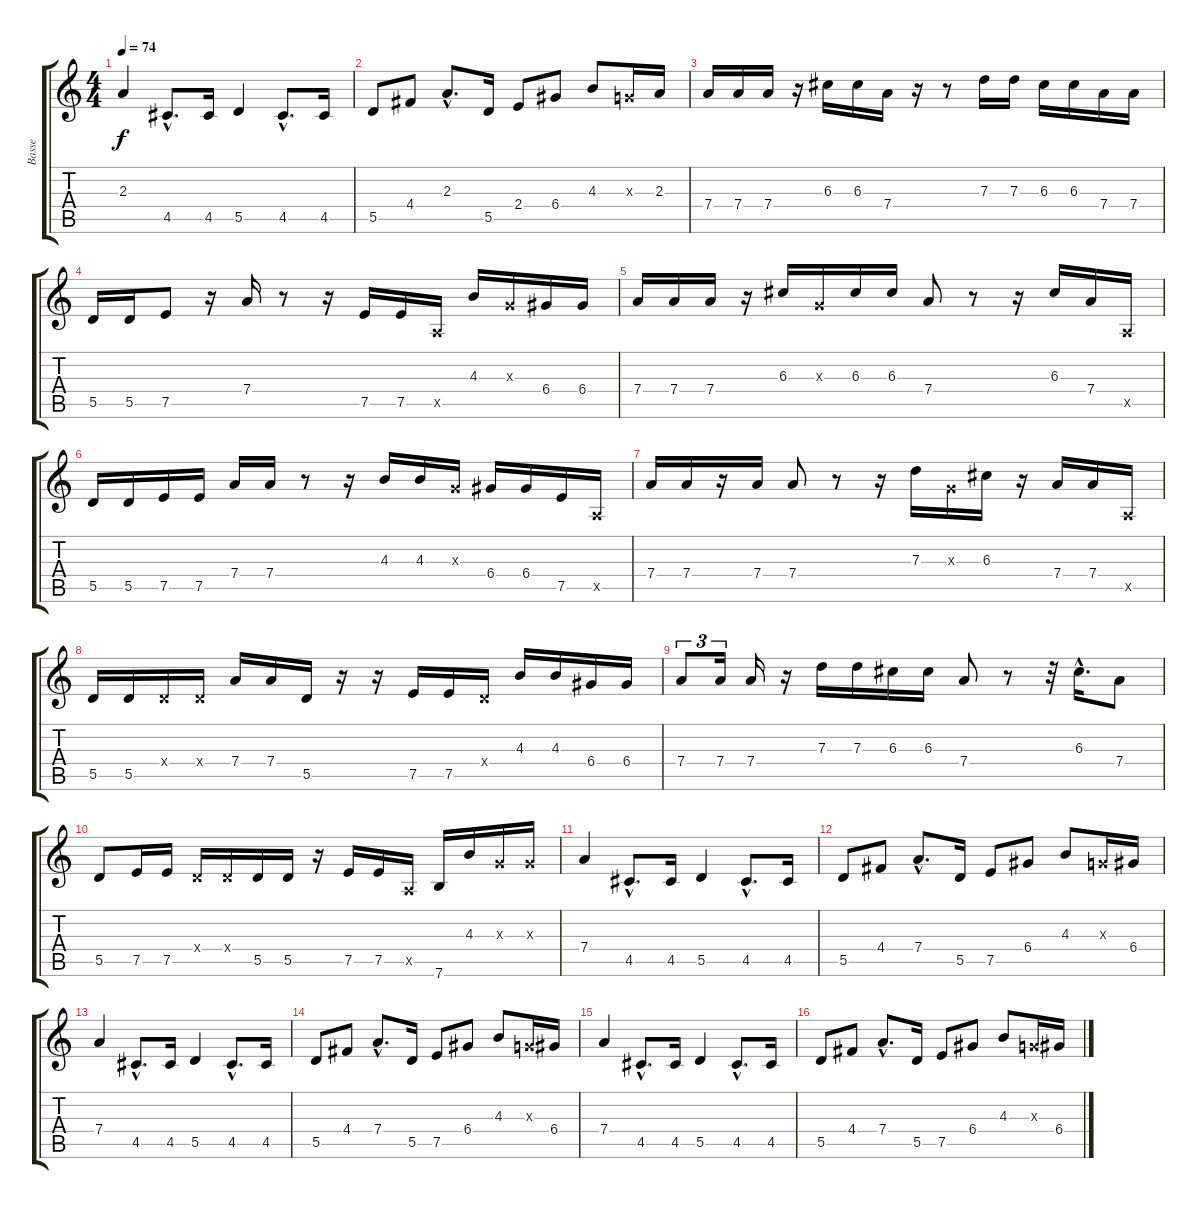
\track ("Basse" "Basse") {instrument electricbasspick}
\staff {score tabs}
\tuning (E4 B3 G3 D3 A2 E2) {hide}
\ts (4 4)
\tempo 74
\clef g2
\ks c
2.3.4{dy f} 4.5{hac}.8{d} 4.5.16 5.5.4 4.5{hac}.8{d} 4.5.16 |
5.5.8 4.4.8 2.3{hac}.8{d} 5.5.16 2.4.8 6.4.8 4.3.8 0.3{x}.16 2.3.16 |
7.4.16 7.4.16 7.4.16 r.16 6.3.16 6.3.16 7.4.16 r.16 r.8 7.3.16 7.3.16 6.3.16 6.3.16 7.4.16 7.4.16 |
5.5.16 5.5.16 7.5.8 r.16 7.4.16 r.8 r.16 7.5.16 7.5.16 0.5{x}.16 4.3.16 0.3{x}.16 6.4.16 6.4.16 |
7.4.16 7.4.16 7.4.16 r.16 6.3.16 0.3{x}.16 6.3.16 6.3.16 7.4.8 r.8 r.16 6.3.16 7.4.16 0.5{x}.16 |
5.5.16 5.5.16 7.5.16 7.5.16 7.4.16 7.4.16 r.8 r.16 4.3.16 4.3.16 0.3{x}.16 6.4.16 6.4.16 7.5.16 0.5{x}.16 |
7.4.16 7.4.16 r.16 7.4.16 7.4.8 r.8 r.16 7.3.16 0.3{x}.16 6.3.16 r.16 7.4.16 7.4.16 0.5{x}.16 |
5.5.16 5.5.16 0.4{x}.16 0.4{x}.16 7.4.16 7.4.16 5.5.16 r.16 r.16 7.5.16 7.5.16 0.4{x}.16 4.3.16 4.3.16 6.4.16 6.4.16 |
7.4.8{tu (3 2)} 7.4.16{tu (3 2)} 7.4.16 r.16 7.3.16 7.3.16 6.3.16 6.3.16 7.4.8 r.8 r.32 6.3{hac}.16{d} 7.4.8 |
5.5.8 7.5.16 7.5.16 0.4{x}.16 0.4{x}.16 5.5.16 5.5.16 r.16 7.5.16 7.5.16 0.5{x}.16 7.6.16 4.3.16 0.3{x}.16 0.3{x}.16 |
7.4.4 4.5{hac}.8{d} 4.5.16 5.5.4 4.5{hac}.8{d} 4.5.16 |
5.5.8 4.4.8 7.4{hac}.8{d} 5.5.16 7.5.8 6.4.8 4.3.8 0.3{x}.16 6.4.16 |
7.4.4 4.5{hac}.8{d} 4.5.16 5.5.4 4.5{hac}.8{d} 4.5.16 |
5.5.8 4.4.8 7.4{hac}.8{d} 5.5.16 7.5.8 6.4.8 4.3.8 0.3{x}.16 6.4.16 |
7.4.4 4.5{hac}.8{d} 4.5.16 5.5.4 4.5{hac}.8{d} 4.5.16 |
5.5.8 4.4.8 7.4{hac}.8{d} 5.5.16 7.5.8 6.4.8 4.3.8 0.3{x}.16 6.4.16
